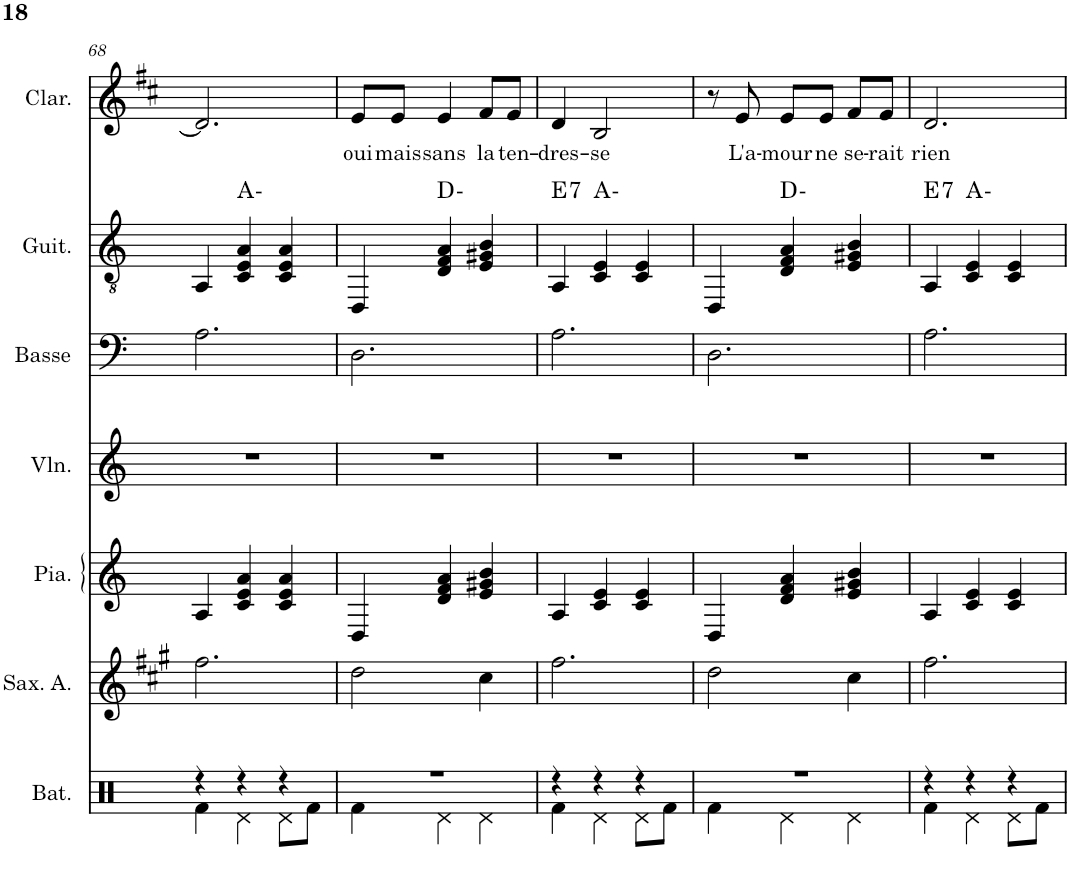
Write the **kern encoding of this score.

**kern	**kern	**kern	**kern	**kern	**kern	**harte	**kern	**text
*part7	*part6	*part5	*part4	*part3	*part2	*part2	*part1	*part1
*staff7	*staff6	*staff5	*staff4	*staff3	*staff2	*	*staff1	*staff1
*I"Batterie	*I"Saxophone Alto	*I"Piano	*I"Violon	*I"Basse acoustique	*I"Guitare classique	*	*I"Clarinette	*
*I'Bat.	*I'Sax. A.	*I'Pia.	*I'Vln.	*I'Basse	*I'Guit.	*	*I'Clar.	*
!!LO:PB:g=z
*clefX	*clefG2	*clefG2	*clefG2	*clefF4	*clefGv2	*	*clefG2	*
*	*Trd5c9	*	*	*Trd7c12	*	*	*Trd1c2	*
*k[]	*k[f#c#g#]	*k[]	*k[]	*k[]	*k[]	*	*k[f#c#]	*
*M3/4	*M3/4	*M3/4	*M3/4	*M3/4	*M3/4	*	*M3/4	*
=68	=68	=68	=68	=68	=68	=68	=68	=68
*^	*	*	*	*	*	*	*	*
4r	4Rf\	2.ff#\	4A/	2.r	2.A\	4AA/	.	2.d/]	.
4r	4Rd\	.	4c/ 4e/ 4a/	.	.	4C/ 4E/ 4A/	A:min	.	.
4r	8Rd\L	.	4c/ 4e/ 4a/	.	.	4C/ 4E/ 4A/	.	.	.
.	8Rf\J	.	.	.	.	.	.	.	.
=69	=69	=69	=69	=69	=69	=69	=69	=69	=69
!	!	!	!	!	!	!	!	!	!LO:LY:b
2.r	4Rf\	2dd\	4D/	2.r	2.D\	4DD/	.	8e/L	oui
!	!	!	!	!	!	!	!	!	!LO:LY:b
.	.	.	.	.	.	.	.	8e/J	mais
!	!	!	!	!	!	!	!	!	!LO:LY:b
.	4Rd\	.	4d/ 4f/ 4a/	.	.	4D/ 4F/ 4A/	D:min	4e/	sans
!	!	!	!	!	!	!	!	!	!LO:LY:b
.	4Rd\	4cc#\	4e/ 4g#X/ 4b/	.	.	4E/ 4G#X/ 4B/	.	8f#/L	la
!	!	!	!	!	!	!	!	!	!LO:LY:b
.	.	.	.	.	.	.	.	8f#/J	ten-
=70	=70	=70	=70	=70	=70	=70	=70	=70	=70
!	!	!	!	!	!	!	!LO:H:kt=7	!	!LO:LY:b
4r	4Rf\	2.ff#\	4A/	2.r	2.A\	4AA/	E:7	4d/	-dres-
!	!	!	!	!	!	!	!	!	!LO:LY:b
4r	4Rd\	.	4c/ 4e/	.	.	4C/ 4E/	A:min	2B/	-se
4r	8Rd\L	.	4c/ 4e/	.	.	4C/ 4E/	.	.	.
.	8Rf\J	.	.	.	.	.	.	.	.
=71	=71	=71	=71	=71	=71	=71	=71	=71	=71
2.r	4Rf\	2dd\	4D/	2.r	2.D\	4DD/	.	8r	.
!	!	!	!	!	!	!	!	!	!LO:LY:b
.	.	.	.	.	.	.	.	8e/	L'a-
!	!	!	!	!	!	!	!	!	!LO:LY:b
.	4Rd\	.	4d/ 4f/ 4a/	.	.	4D/ 4F/ 4A/	D:min	8e/L	-mour
!	!	!	!	!	!	!	!	!	!LO:LY:b
.	.	.	.	.	.	.	.	8e/J	ne
!	!	!	!	!	!	!	!	!	!LO:LY:b
.	4Rd\	4cc#\	4e/ 4g#X/ 4b/	.	.	4E/ 4G#X/ 4B/	.	8f#/L	se-
!	!	!	!	!	!	!	!	!	!LO:LY:b
.	.	.	.	.	.	.	.	8f#/J	-rait
=72	=72	=72	=72	=72	=72	=72	=72	=72	=72
!	!	!	!	!	!	!	!LO:H:kt=7	!	!LO:LY:b
4r	4Rf\	2.ff#\	4A/	2.r	2.A\	4AA/	E:7	2.d/	rien
4r	4Rd\	.	4c/ 4e/	.	.	4C/ 4E/	A:min	.	.
4r	8Rd\L	.	4c/ 4e/	.	.	4C/ 4E/	.	.	.
.	8Rf\J	.	.	.	.	.	.	.	.
*v	*v	*	*	*	*	*	*	*	*
=	=	=	=	=	=	=	=	=
*-	*-	*-	*-	*-	*-	*-	*-	*-
